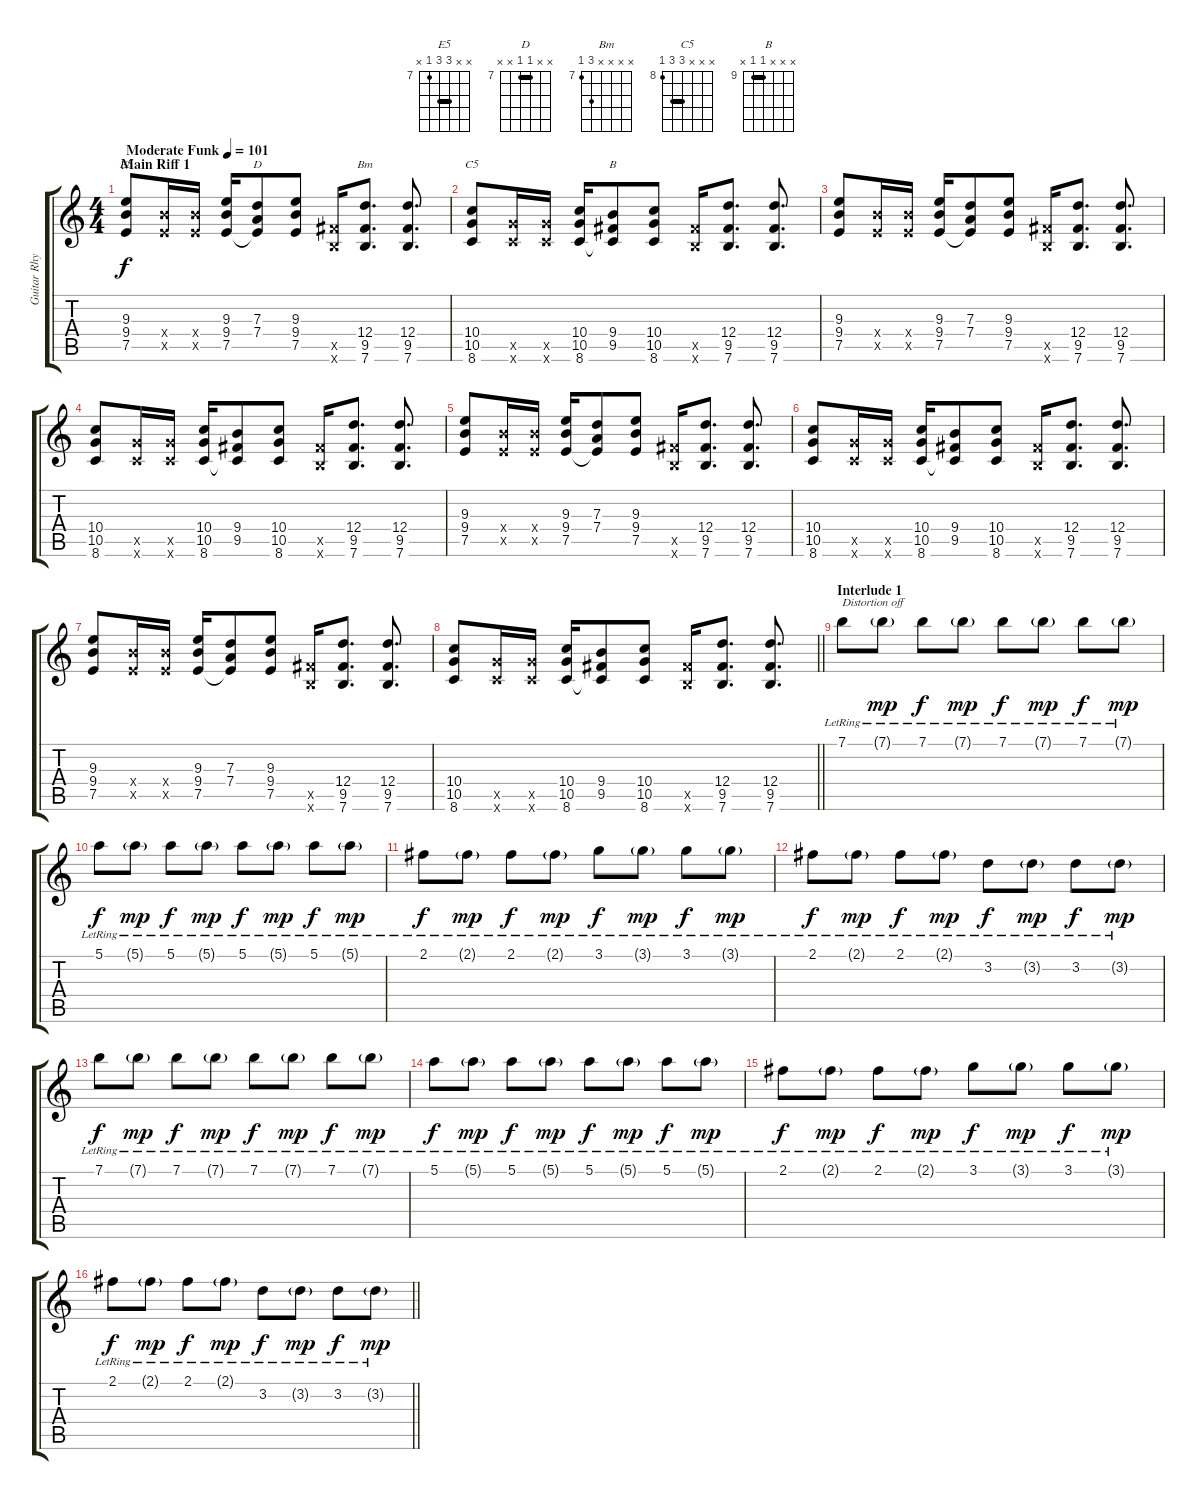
\track ("Guitar Rhythm" "Guitar Rhy") {instrument distortionguitar}
\staff {score tabs}
\tuning (E4 B3 G3 D3 A2 E2) {hide}
\chord ("E5" x x 9 9 7 x) {firstfret 7 barre 9}
\chord ("D" x x 7 7 x x) {firstfret 7 barre 7}
\chord ("Bm" x x x x 9 7) {firstfret 7}
\chord ("C5" x x x 10 10 8) {firstfret 8 barre 10}
\chord ("B" x x x 9 9 x) {firstfret 9 barre 9}
\ts (4 4)
\section ("" "Main Riff 1")
\tempo (101 "Moderate Funk")
\clef g2
\ks c
(9.3 9.4 7.5).8{ch "E5" dy f instrument distortionguitar} (9.4{x} 7.5{x}).16 (9.4{x} 7.5{x}).16 (9.3 9.4 7.5).16 (7.3 7.4 7.5{t}).8{ch "D"} (9.3 9.4 7.5).8 (9.5{x} 7.6{x}).16 (12.4 9.5 7.6).8{d ch "Bm"} (12.4 9.5 7.6).8{d} |
(10.4 10.5 8.6).8{ch "C5"} (10.5{x} 8.6{x}).16 (10.5{x} 8.6{x}).16 (10.4 10.5 8.6).16 (9.4 9.5 8.6{t}).8{ch "B"} (10.4 10.5 8.6).8 (9.5{x} 7.6{x}).16 (12.4 9.5 7.6).8{d} (12.4 9.5 7.6).8{d} |
(9.3 9.4 7.5).8 (9.4{x} 7.5{x}).16 (9.4{x} 7.5{x}).16 (9.3 9.4 7.5).16 (7.3 7.4 7.5{t}).8 (9.3 9.4 7.5).8 (9.5{x} 7.6{x}).16 (12.4 9.5 7.6).8{d} (12.4 9.5 7.6).8{d} |
(10.4 10.5 8.6).8 (10.5{x} 8.6{x}).16 (10.5{x} 8.6{x}).16 (10.4 10.5 8.6).16 (9.4 9.5 8.6{t}).8 (10.4 10.5 8.6).8 (9.5{x} 7.6{x}).16 (12.4 9.5 7.6).8{d} (12.4 9.5 7.6).8{d} |
(9.3 9.4 7.5).8 (9.4{x} 7.5{x}).16 (9.4{x} 7.5{x}).16 (9.3 9.4 7.5).16 (7.3 7.4 7.5{t}).8 (9.3 9.4 7.5).8 (9.5{x} 7.6{x}).16 (12.4 9.5 7.6).8{d} (12.4 9.5 7.6).8{d} |
(10.4 10.5 8.6).8 (10.5{x} 8.6{x}).16 (10.5{x} 8.6{x}).16 (10.4 10.5 8.6).16 (9.4 9.5 8.6{t}).8 (10.4 10.5 8.6).8 (9.5{x} 7.6{x}).16 (12.4 9.5 7.6).8{d} (12.4 9.5 7.6).8{d} |
(9.3 9.4 7.5).8 (9.4{x} 7.5{x}).16 (9.4{x} 7.5{x}).16 (9.3 9.4 7.5).16 (7.3 7.4 7.5{t}).8 (9.3 9.4 7.5).8 (9.5{x} 7.6{x}).16 (12.4 9.5 7.6).8{d} (12.4 9.5 7.6).8{d} |
\barLineRight lightlight
(10.4 10.5 8.6).8 (10.5{x} 8.6{x}).16 (10.5{x} 8.6{x}).16 (10.4 10.5 8.6).16 (9.4 9.5 8.6{t}).8 (10.4 10.5 8.6).8 (9.5{x} 7.6{x}).16 (12.4 9.5 7.6).8{d} (12.4 9.5 7.6).8{d} |
\section ("" "Interlude 1")
7.1{lr}.8{txt "Distortion off" volume 8 instrument electricguitarjazz} 7.1{g lr}.8{dy mp} 7.1{lr}.8{dy f} 7.1{g lr}.8{dy mp} 7.1{lr}.8{dy f} 7.1{g lr}.8{dy mp} 7.1{lr}.8{dy f} 7.1{g lr}.8{dy mp} |
5.1{lr}.8{dy f} 5.1{g lr}.8{dy mp} 5.1{lr}.8{dy f} 5.1{g lr}.8{dy mp} 5.1{lr}.8{dy f} 5.1{g lr}.8{dy mp} 5.1{lr}.8{dy f} 5.1{g lr}.8{dy mp} |
2.1{lr}.8{dy f} 2.1{g lr}.8{dy mp} 2.1{lr}.8{dy f} 2.1{g lr}.8{dy mp} 3.1{lr}.8{dy f} 3.1{g lr}.8{dy mp} 3.1{lr}.8{dy f} 3.1{g lr}.8{dy mp} |
2.1{lr}.8{dy f} 2.1{g lr}.8{dy mp} 2.1{lr}.8{dy f} 2.1{g lr}.8{dy mp} 3.2{lr}.8{dy f} 3.2{g lr}.8{dy mp} 3.2{lr}.8{dy f} 3.2{g lr}.8{dy mp} |
7.1{lr}.8{dy f} 7.1{g lr}.8{dy mp} 7.1{lr}.8{dy f} 7.1{g lr}.8{dy mp} 7.1{lr}.8{dy f} 7.1{g lr}.8{dy mp} 7.1{lr}.8{dy f} 7.1{g lr}.8{dy mp} |
5.1{lr}.8{dy f} 5.1{g lr}.8{dy mp} 5.1{lr}.8{dy f} 5.1{g lr}.8{dy mp} 5.1{lr}.8{dy f} 5.1{g lr}.8{dy mp} 5.1{lr}.8{dy f} 5.1{g lr}.8{dy mp} |
2.1{lr}.8{dy f} 2.1{g lr}.8{dy mp} 2.1{lr}.8{dy f} 2.1{g lr}.8{dy mp} 3.1{lr}.8{dy f} 3.1{g lr}.8{dy mp} 3.1{lr}.8{dy f} 3.1{g lr}.8{dy mp} |
\barLineRight lightlight
2.1{lr}.8{dy f} 2.1{g lr}.8{dy mp} 2.1{lr}.8{dy f} 2.1{g lr}.8{dy mp} 3.2{lr}.8{dy f} 3.2{g lr}.8{dy mp} 3.2{lr}.8{dy f} 3.2{g lr}.8{dy mp}
